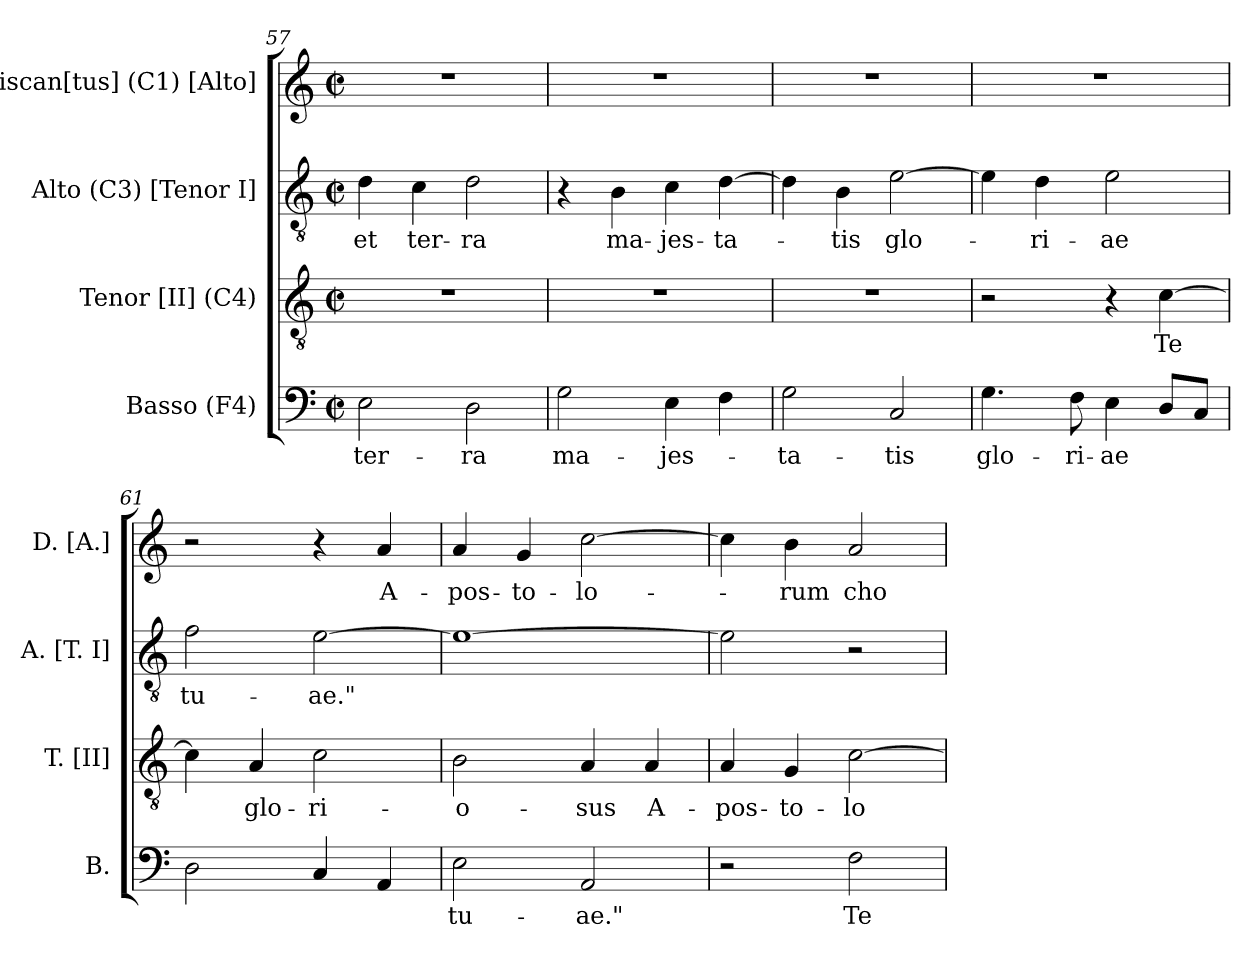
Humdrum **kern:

**kern	**text	**kern	**text	**kern	**text	**kern	**text
*part4	*part4	*part3	*part3	*part2	*part2	*part1	*part1
*staff4	*staff4	*staff3	*staff3	*staff2	*staff2	*staff1	*staff1
*I"Basso (F4)	*	*I"Tenor [II] (C4)	*	*I"Alto (C3) [Tenor I]	*	*I"Discan[tus] (C1) [Alto]	*
*I'B.	*	*I'T. [II]	*	*I'A. [T. I]	*	*I'D. [A.]	*
*clefF4	*	*clefGv2	*	*clefGv2	*	*clefG2	*
*	*	*ITrd7c12	*	*ITrd7c12	*	*	*
*k[]	*	*k[]	*	*k[]	*	*k[]	*
*C:	*	*C:	*	*C:	*	*C:	*
*M2/2	*	*M2/2	*	*M2/2	*	*M2/2	*
*met(c|)	*	*met(c|)	*	*met(c|)	*	*met(c|)	*
=57	=57	=57	=57	=57	=57	=57	=57
!	!LO:LY:b:color=#000000	!	!	!	!	!	!
!	!	!	!	!	!LO:LY:b:color=#000000	!	!
2Ei\	ter-	1r	.	4Di\	et	1r	.
!	!	!	!	!	!LO:LY:b:color=#000000	!	!
.	.	.	.	4Ci\	ter-	.	.
!	!LO:LY:b:color=#000000	!	!	!	!	!	!
!	!	!	!	!	!LO:LY:b:color=#000000	!	!
2Di\	-ra	.	.	2Di\	-ra	.	.
=58	=58	=58	=58	=58	=58	=58	=58
!	!LO:LY:b:color=#000000	!	!	!	!	!	!
2Gi\	ma-	1r	.	4r	.	1r	.
!	!	!	!	!	!LO:LY:b:color=#000000	!	!
.	.	.	.	4BBi\	ma-	.	.
!	!LO:LY:b:color=#000000	!	!	!	!	!	!
!	!	!	!	!	!LO:LY:b:color=#000000	!	!
4Ei\	-jes-	.	.	4Ci\	-jes-	.	.
!	!	!	!	!	!LO:LY:b:color=#000000	!	!
4Fi\	.	.	.	[>4Di\	-ta-	.	.
=59	=59	=59	=59	=59	=59	=59	=59
!	!LO:LY:b:color=#000000	!	!	!	!	!	!
2Gi\	-ta-	1r	.	4Di\]	.	1r	.
!	!	!	!	!	!LO:LY:b:color=#000000	!	!
.	.	.	.	4BBi\	-tis	.	.
!	!LO:LY:b:color=#000000	!	!	!	!	!	!
!	!	!	!	!	!LO:LY:b:color=#000000	!	!
2Ci/	-tis	.	.	[>2Ei\	glo-	.	.
=60	=60	=60	=60	=60	=60	=60	=60
!	!LO:LY:b:color=#000000	!	!	!	!	!	!
4.Gi\	glo-	2r	.	4Ei\]	.	1r	.
!	!	!	!	!	!LO:LY:b:color=#000000	!	!
.	.	.	.	4Di\	-ri-	.	.
!	!LO:LY:b:color=#000000	!	!	!	!	!	!
8Fi\	-ri-	.	.	.	.	.	.
!	!LO:LY:b:color=#000000	!	!	!	!	!	!
!	!	!	!	!	!LO:LY:b:color=#000000	!	!
4Ei\	-ae	4r	.	2Ei\	-ae	.	.
!	!	!	!LO:LY:b:color=#000000	!	!	!	!
8Di/L	.	[>4Ci\	Te	.	.	.	.
8Ci/J	.	.	.	.	.	.	.
=61	=61	=61	=61	=61	=61	=61	=61
!	!	!	!	!	!LO:LY:b:color=#000000	!	!
2Di\	.	4Ci\]	.	2Fi\	tu-	2r	.
!	!	!	!LO:LY:b:color=#000000	!	!	!	!
.	.	4AAi/	glo-	.	.	.	.
!	!	!	!LO:LY:b:color=#000000	!	!	!	!
!	!	!	!	!	!LO:LY:b:color=#000000	!	!
4Ci/	.	2Ci\	-ri-	[>2Ei\	-ae."	4r	.
!	!	!	!	!	!	!	!LO:LY:b:color=#000000
4AAi/	.	.	.	.	.	4ai/	A-
=62	=62	=62	=62	=62	=62	=62	=62
!	!LO:LY:b:color=#000000	!	!	!	!	!	!
!	!	!	!LO:LY:b:color=#000000	!	!	!	!
!	!	!	!	!	!	!	!LO:LY:b:color=#000000
2Ei\	tu-	2BBi\	-o-	1Ei_>	.	4ai/	-pos-
!	!	!	!	!	!	!	!LO:LY:b:color=#000000
.	.	.	.	.	.	4gi/	-to-
!	!LO:LY:b:color=#000000	!	!	!	!	!	!
!	!	!	!LO:LY:b:color=#000000	!	!	!	!
!	!	!	!	!	!	!	!LO:LY:b:color=#000000
2AAi/	-ae."	4AAi/	-sus	.	.	[>2cci\	-lo-
!	!	!	!LO:LY:b:color=#000000	!	!	!	!
.	.	4AAi/	A-	.	.	.	.
=63	=63	=63	=63	=63	=63	=63	=63
!	!	!	!LO:LY:b:color=#000000	!	!	!	!
2r	.	4AAi/	-pos-	2Ei\]	.	4cci\]	.
!	!	!	!LO:LY:b:color=#000000	!	!	!	!
!	!	!	!	!	!	!	!LO:LY:b:color=#000000
.	.	4GGi/	-to-	.	.	4bi\	-rum
!	!LO:LY:b:color=#000000	!	!	!	!	!	!
!	!	!	!LO:LY:b:color=#000000	!	!	!	!
!	!	!	!	!	!	!	!LO:LY:b:color=#000000
2Fi\	Te	[>2Ci\	-lo-	2r	.	2ai/	cho-
=	=	=	=	=	=	=	=
*-	*-	*-	*-	*-	*-	*-	*-
